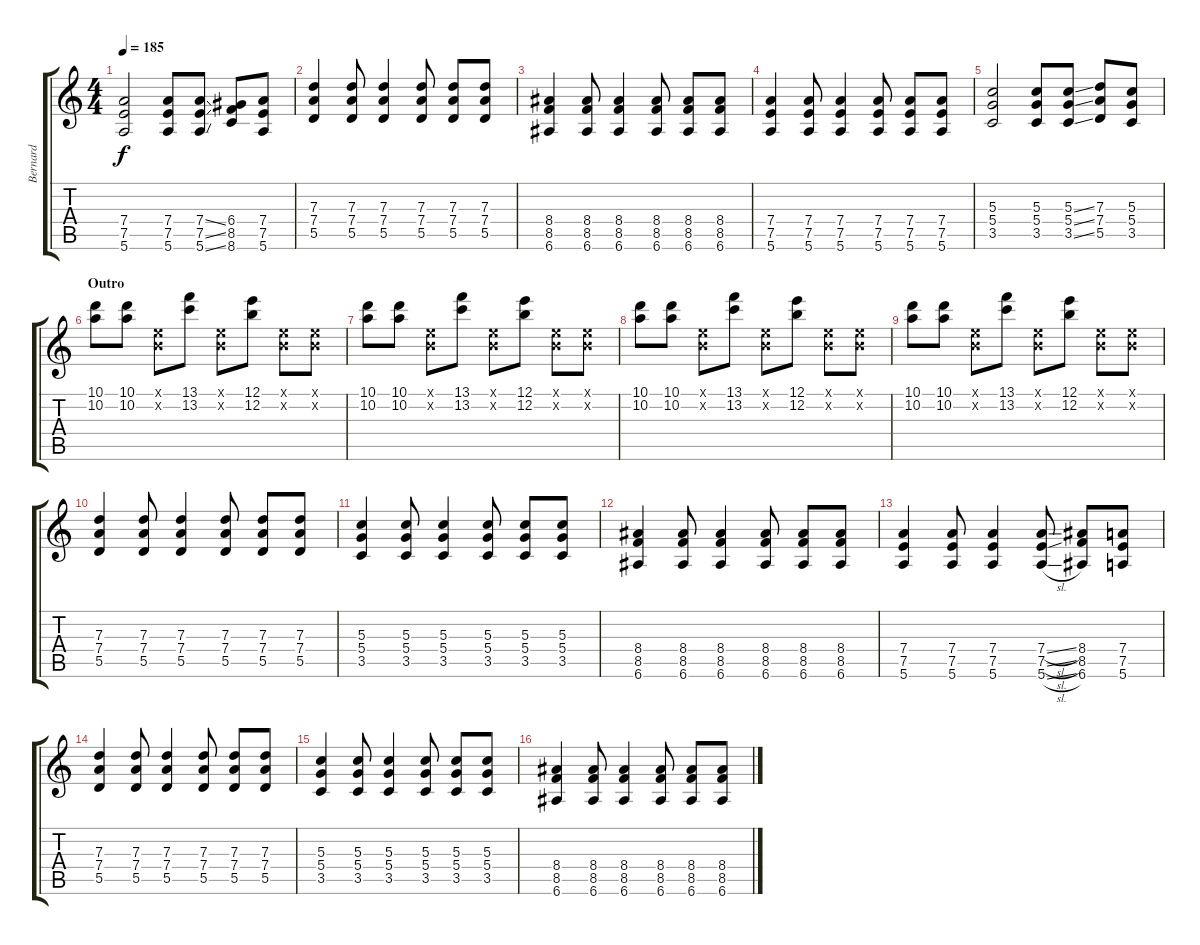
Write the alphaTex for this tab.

\track ("Bernard" "Bernard") {instrument distortionguitar}
\staff {score tabs}
\tuning (E4 B3 G3 D3 A2 E2) {hide}
\ts (4 4)
\tempo 185
\clef g2
\ks c
(7.4 7.5 5.6).2{dy f} (7.4 7.5 5.6).8 (7.4{ss} 7.5{ss} 5.6{ss}).8 (6.4 8.5 8.6).8 (7.4 7.5 5.6).8 |
(7.3 7.4 5.5).4 (7.3 7.4 5.5).8 (7.3 7.4 5.5).4 (7.3 7.4 5.5).8 (7.3 7.4 5.5).8 (7.3 7.4 5.5).8 |
(8.4 8.5 6.6).4 (8.4 8.5 6.6).8 (8.4 8.5 6.6).4 (8.4 8.5 6.6).8 (8.4 8.5 6.6).8 (8.4 8.5 6.6).8 |
(7.4 7.5 5.6).4 (7.4 7.5 5.6).8 (7.4 7.5 5.6).4 (7.4 7.5 5.6).8 (7.4 7.5 5.6).8 (7.4 7.5 5.6).8 |
(5.3 5.4 3.5).2 (5.3 5.4 3.5).8 (5.3{ss} 5.4{ss} 3.5{ss}).8 (7.3 7.4 5.5).8 (5.3 5.4 3.5).8 |
\section ("" "Outro")
(10.1 10.2).8 (10.1 10.2).8 (0.1{x} 0.2{x}).8 (13.1 13.2).8 (0.1{x} 0.2{x}).8 (12.1 12.2).8 (0.1{x} 0.2{x}).8 (0.1{x} 0.2{x}).8 |
(10.1 10.2).8 (10.1 10.2).8 (0.1{x} 0.2{x}).8 (13.1 13.2).8 (0.1{x} 0.2{x}).8 (12.1 12.2).8 (0.1{x} 0.2{x}).8 (0.1{x} 0.2{x}).8 |
(10.1 10.2).8 (10.1 10.2).8 (0.1{x} 0.2{x}).8 (13.1 13.2).8 (0.1{x} 0.2{x}).8 (12.1 12.2).8 (0.1{x} 0.2{x}).8 (0.1{x} 0.2{x}).8 |
(10.1 10.2).8 (10.1 10.2).8 (0.1{x} 0.2{x}).8 (13.1 13.2).8 (0.1{x} 0.2{x}).8 (12.1 12.2).8 (0.1{x} 0.2{x}).8 (0.1{x} 0.2{x}).8 |
(7.3 7.4 5.5).4 (7.3 7.4 5.5).8 (7.3 7.4 5.5).4 (7.3 7.4 5.5).8 (7.3 7.4 5.5).8 (7.3 7.4 5.5).8 |
(5.3 5.4 3.5).4 (5.3 5.4 3.5).8 (5.3 5.4 3.5).4 (5.3 5.4 3.5).8 (5.3 5.4 3.5).8 (5.3 5.4 3.5).8 |
(8.4 8.5 6.6).4 (8.4 8.5 6.6).8 (8.4 8.5 6.6).4 (8.4 8.5 6.6).8 (8.4 8.5 6.6).8 (8.4 8.5 6.6).8 |
(7.4 7.5 5.6).4 (7.4 7.5 5.6).8 (7.4 7.5 5.6).4 (7.4{sl} 7.5{sl} 5.6{sl}).8 (8.4 8.5 6.6).8 (7.4 7.5 5.6).8 |
(7.3 7.4 5.5).4 (7.3 7.4 5.5).8 (7.3 7.4 5.5).4 (7.3 7.4 5.5).8 (7.3 7.4 5.5).8 (7.3 7.4 5.5).8 |
(5.3 5.4 3.5).4 (5.3 5.4 3.5).8 (5.3 5.4 3.5).4 (5.3 5.4 3.5).8 (5.3 5.4 3.5).8 (5.3 5.4 3.5).8 |
(8.4 8.5 6.6).4 (8.4 8.5 6.6).8 (8.4 8.5 6.6).4 (8.4 8.5 6.6).8 (8.4 8.5 6.6).8 (8.4 8.5 6.6).8
